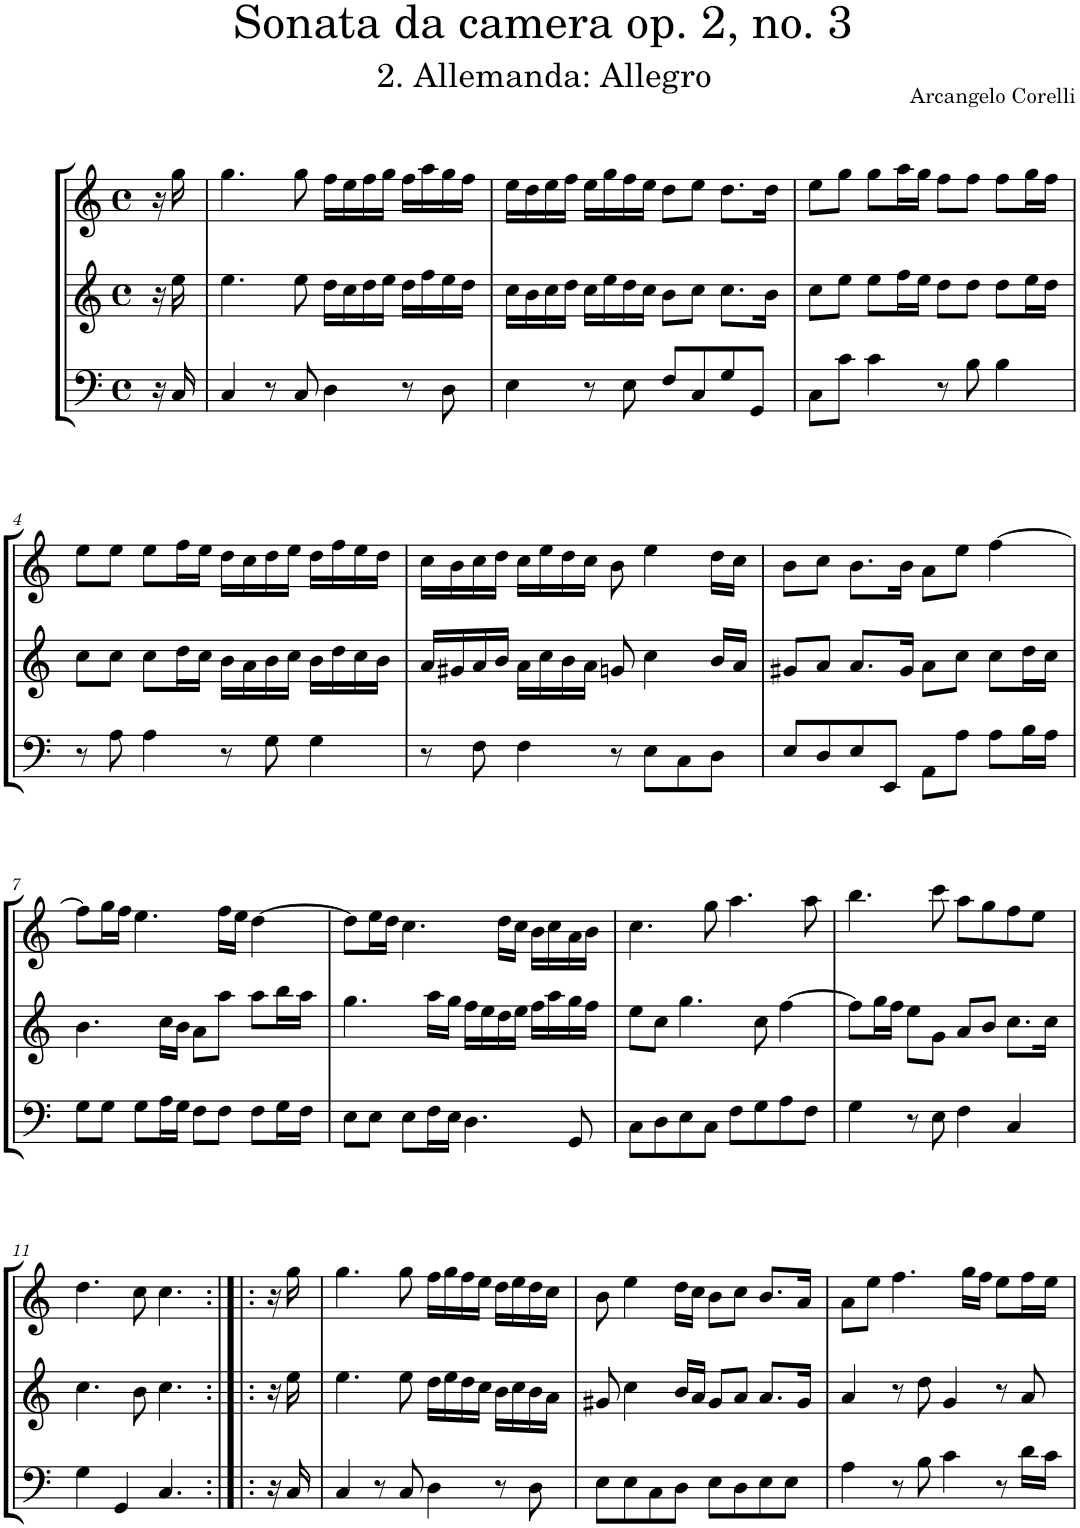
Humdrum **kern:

**kern	**kern	**kern
*part3	*part2	*part1
*staff3	*staff2	*staff1
*I"Violoncello	*I"Violin 2	*I"Violin 1
*I'Vc	*I'Vln	*I'Vln
*clefF4	*clefG2	*clefG2
*k[]	*k[]	*k[]
*M4/4	*M4/4	*M4/4
*met(c)	*met(c)	*met(c)
=	=	=
16r	16r	16r
16C/	16ee\	16gg\
=1	=1	=1
4C/	4.ee\	4.gg\
8r	.	.
8C/	8ee\	8gg\
4D\	16dd\LL	16ff\LL
.	16cc\	16ee\
.	16dd\	16ff\
.	16ee\JJ	16gg\JJ
8r	16dd\LL	16ff\LL
.	16ff\	16aa\
8D\	16ee\	16gg\
.	16dd\JJ	16ff\JJ
=2	=2	=2
4E\	16cc\LL	16ee\LL
.	16b\	16dd\
.	16cc\	16ee\
.	16dd\JJ	16ff\JJ
8r	16cc\LL	16ee\LL
.	16ee\	16gg\
8E\	16dd\	16ff\
.	16cc\JJ	16ee\JJ
8F/L	8b\L	8dd\L
8C/	8cc\J	8ee\J
8G/	8.cc\L	8.dd\L
8GG/J	.	.
.	16b\Jk	16dd\Jk
=3	=3	=3
8C\L	8cc\L	8ee\L
8c\J	8ee\J	8gg\J
4c\	8ee\L	8gg\L
.	16ff\L	16aa\L
.	16ee\JJ	16gg\JJ
8r	8dd\L	8ff\L
8B\	8dd\J	8ff\J
4B\	8dd\L	8ff\L
.	16ee\L	16gg\L
.	16dd\JJ	16ff\JJ
!!LO:LB:g=z
=4	=4	=4
8r	8cc\L	8ee\L
8A\	8cc\J	8ee\J
4A\	8cc\L	8ee\L
.	16dd\L	16ff\L
.	16cc\JJ	16ee\JJ
8r	16b\LL	16dd\LL
.	16a\	16cc\
8G\	16b\	16dd\
.	16cc\JJ	16ee\JJ
4G\	16b\LL	16dd\LL
.	16dd\	16ff\
.	16cc\	16ee\
.	16b\JJ	16dd\JJ
=5	=5	=5
8r	16a/LL	16cc\LL
.	16g#X/	16b\
8F\	16a/	16cc\
.	16b/JJ	16dd\JJ
4F\	16a\LL	16cc\LL
.	16cc\	16ee\
.	16b\	16dd\
.	16a\JJ	16cc\JJ
8r	8gn/	8b\
8E\L	4cc\	4ee\
8C\	.	.
8D\J	16b/LL	16dd\LL
.	16a/JJ	16cc\JJ
=6	=6	=6
8E/L	8g#X/L	8b\L
8D/	8a/J	8cc\J
8E/	8.a/L	8.b\L
8EE/J	.	.
.	16g#/Jk	16b\Jk
8AA\L	8a\L	8a\L
8A\J	8cc\J	8ee\J
8A\L	8cc\L	[4ff\
16B\L	16dd\L	.
16A\JJ	16cc\JJ	.
!!LO:LB:g=z
=7	=7	=7
8G\L	4.b\	8ff\L]
8G\J	.	16gg\L
.	.	16ff\JJ
8G\L	.	4.ee\
16A\L	16cc\LL	.
16G\JJ	16b\JJ	.
8F\L	8a\L	.
8F\J	8aa\J	16ff\LL
.	.	16ee\JJ
8F\L	8aa\L	[4dd\
16G\L	16bb\L	.
16F\JJ	16aa\JJ	.
=8	=8	=8
8E\L	4.gg\	8dd\L]
8E\J	.	16ee\L
.	.	16dd\JJ
8E\L	.	4.cc\
16F\L	16aa\LL	.
16E\JJ	16gg\JJ	.
4.D\	16ff\LL	.
.	16ee\	.
.	16dd\	16dd\LL
.	16ee\JJ	16cc\JJ
.	16ff\LL	16b\LL
.	16aa\	16cc\
8GG/	16gg\	16a\
.	16ff\JJ	16b\JJ
=9	=9	=9
8C\L	8ee\L	4.cc\
8D\	8cc\J	.
8E\	4.gg\	.
8C\J	.	8gg\
8F\L	.	4.aa\
8G\	8cc\	.
8A\	[4ff\	.
8F\J	.	8aa\
=10	=10	=10
4G\	8ff\L]	4.bb\
.	16gg\L	.
.	16ff\JJ	.
8r	8ee\L	.
8E\	8g\J	8ccc\
4F\	8a/L	8aa\L
.	8b/J	8gg\
4C/	8.cc\L	8ff\
.	.	8ee\J
.	16cc\Jk	.
!!LO:LB:g=z
=11	=11	=11
4G\	4.cc\	4.dd\
4GG/	.	.
.	8b\	8cc\
4.C/	4.cc\	4.cc\
=11X1:|!|:	=11X1:|!|:	=11X1:|!|:
16r	16r	16r
16C/	16ee\	16gg\
=12	=12	=12
4C/	4.ee\	4.gg\
8r	.	.
8C/	8ee\	8gg\
4D\	16dd\LL	16ff\LL
.	16ee\	16gg\
.	16dd\	16ff\
.	16cc\JJ	16ee\JJ
8r	16b\LL	16dd\LL
.	16cc\	16ee\
8D\	16b\	16dd\
.	16a\JJ	16cc\JJ
=13	=13	=13
8E\L	8g#X/	8b\
8E\	4cc\	4ee\
8C\	.	.
8D\J	16b/LL	16dd\LL
.	16a/JJ	16cc\JJ
8E\L	8g#/L	8b\L
8D\	8a/J	8cc\J
8E\	8.a/L	8.b/L
8E\J	.	.
.	16g#/Jk	16a/Jk
=14	=14	=14
4A\	4a/	8a\L
.	.	8ee\J
8r	8r	4.ff\
8B\	8dd\	.
4c\	4g/	.
.	.	16gg\LL
.	.	16ff\JJ
8r	8r	8ee\L
16d\LL	8a/	16ff\L
16c\JJ	.	16ee\JJ
=	=	=
*-	*-	*-
